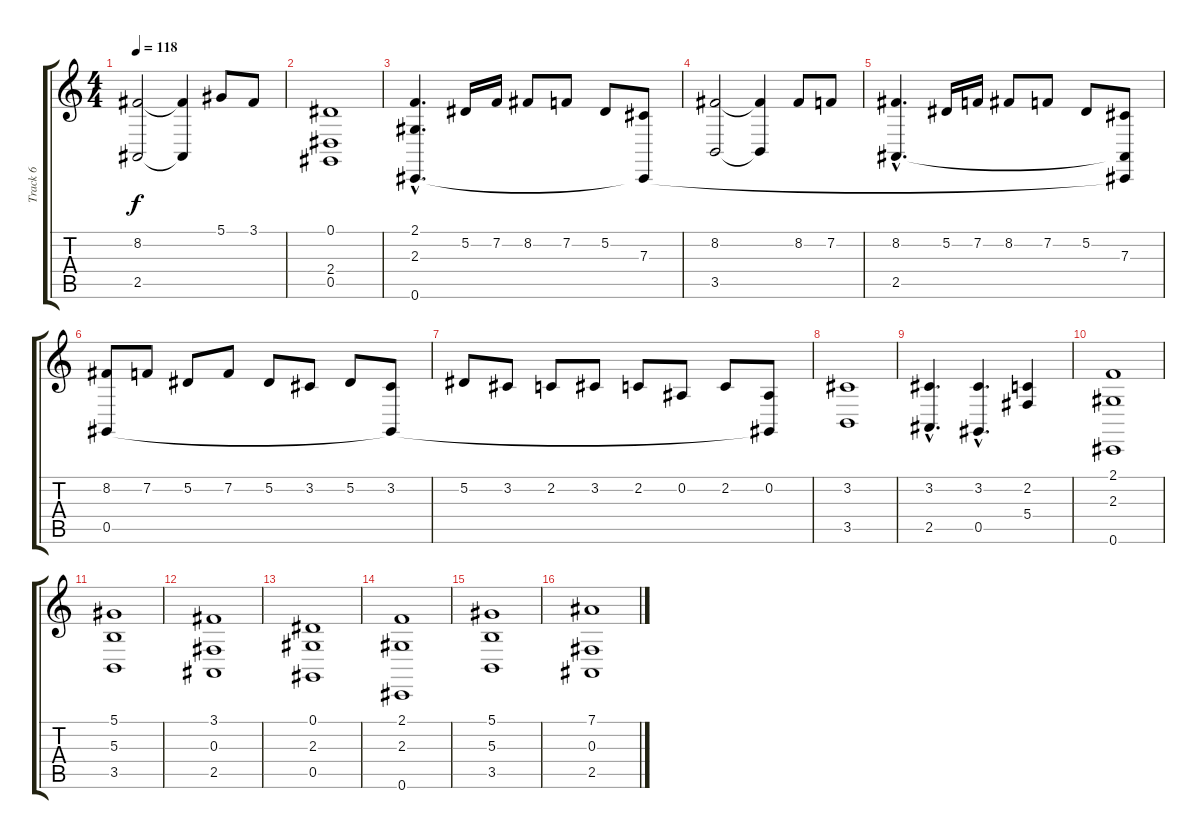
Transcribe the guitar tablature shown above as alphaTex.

\track ("Track 6" "Track 6") {instrument synthstrings1}
\staff {score tabs}
\tuning (Eb4 Bb3 Gb3 Db3 Ab2 Db2) {hide}
\ts (4 4)
\tempo 118
\clef g2
\ks c
(8.2 2.5).2{dy f} (8.2{t} 2.5{t}).4 5.1.8 3.1.8 |
(0.1 2.4 0.5).1 |
(2.1{hac} 2.3{hac} 0.6{hac}).4{d} 5.2.16 7.2.16 8.2.8 7.2.8 5.2.8 (7.3 0.6{t}).8 |
(8.2 3.5).2 (8.2{t} 3.5{t}).4 8.2.8 7.2.8 |
(8.2{hac} 2.5{hac}).4{d} 5.2.16 7.2.16 8.2.8 7.2.8 5.2.8 (7.3 2.5{t} 0.6{t}).8 |
(8.2 0.5).8 7.2.8 5.2.8 7.2.8 5.2.8 3.2.8 5.2.8 (3.2 0.5{t}).8 |
5.2.8 3.2.8 2.2.8 3.2.8 2.2.8 0.2.8 2.2.8 (0.2 0.5{t}).8 |
(3.2 3.5).1 |
(3.2{hac} 2.5{hac}).4{d} (3.2{hac} 0.5{hac}).4{d} (2.2 5.4).4 |
(2.1 2.3 0.6).1 |
(5.1 5.3 3.5).1 |
(3.1 0.3 2.5).1 |
(0.1 2.3 0.5).1 |
(2.1 2.3 0.6).1 |
(5.1 5.3 3.5).1 |
(7.1 0.3 2.5).1
